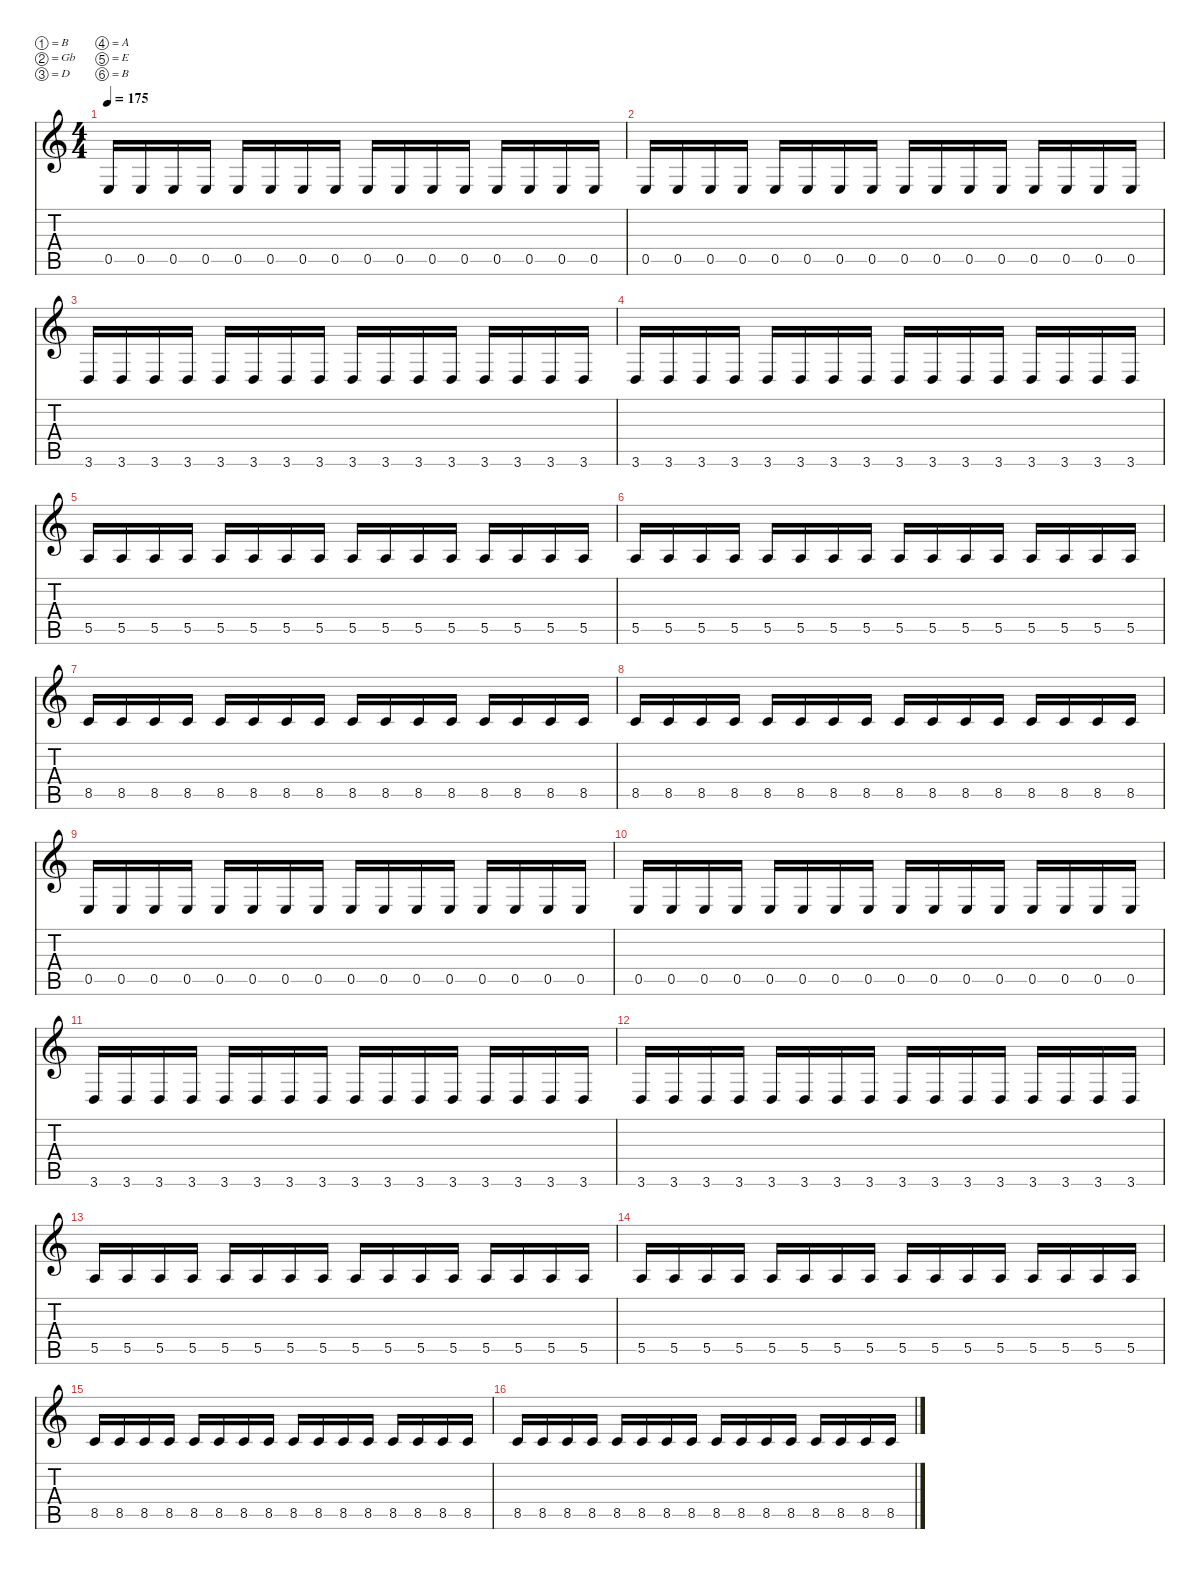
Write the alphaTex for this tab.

\defaultSystemsLayout 4
\hideDynamics
\bracketExtendMode nobrackets
\singleTrackTrackNamePolicy hidden
\multiTrackTrackNamePolicy hidden
\firstSystemTrackNameMode fullname
\firstSystemTrackNameOrientation horizontal
\otherSystemsTrackNameOrientation horizontal
\track ("Johan Söderberg" "dist.guit.") {defaultSystemsLayout 4 instrument distortionguitar}
\staff {score tabs}
\tuning (B3 Gb3 D3 A2 E2 B1)
\ts (4 4)
\tempo 175
\clef g2
\ks c
0.5.16{dy f beam Up} 0.5.16{beam Up} 0.5.16{beam Up} 0.5.16{beam Up} 0.5.16{beam Up} 0.5.16{beam Up} 0.5.16{beam Up} 0.5.16{beam Up} 0.5.16{beam Up} 0.5.16{beam Up} 0.5.16{beam Up} 0.5.16{beam Up} 0.5.16{beam Up} 0.5.16{beam Up} 0.5.16{beam Up} 0.5.16{beam Up} |
0.5.16{beam Up} 0.5.16{beam Up} 0.5.16{beam Up} 0.5.16{beam Up} 0.5.16{beam Up} 0.5.16{beam Up} 0.5.16{beam Up} 0.5.16{beam Up} 0.5.16{beam Up} 0.5.16{beam Up} 0.5.16{beam Up} 0.5.16{beam Up} 0.5.16{beam Up} 0.5.16{beam Up} 0.5.16{beam Up} 0.5.16{beam Up} |
3.6.16{beam Up} 3.6.16{beam Up} 3.6.16{beam Up} 3.6.16{beam Up} 3.6.16{beam Up} 3.6.16{beam Up} 3.6.16{beam Up} 3.6.16{beam Up} 3.6.16{beam Up} 3.6.16{beam Up} 3.6.16{beam Up} 3.6.16{beam Up} 3.6.16{beam Up} 3.6.16{beam Up} 3.6.16{beam Up} 3.6.16{beam Up} |
3.6.16{beam Up} 3.6.16{beam Up} 3.6.16{beam Up} 3.6.16{beam Up} 3.6.16{beam Up} 3.6.16{beam Up} 3.6.16{beam Up} 3.6.16{beam Up} 3.6.16{beam Up} 3.6.16{beam Up} 3.6.16{beam Up} 3.6.16{beam Up} 3.6.16{beam Up} 3.6.16{beam Up} 3.6.16{beam Up} 3.6.16{beam Up} |
5.5.16{beam Up} 5.5.16{beam Up} 5.5.16{beam Up} 5.5.16{beam Up} 5.5.16{beam Up} 5.5.16{beam Up} 5.5.16{beam Up} 5.5.16{beam Up} 5.5.16{beam Up} 5.5.16{beam Up} 5.5.16{beam Up} 5.5.16{beam Up} 5.5.16{beam Up} 5.5.16{beam Up} 5.5.16{beam Up} 5.5.16{beam Up} |
5.5.16{beam Up} 5.5.16{beam Up} 5.5.16{beam Up} 5.5.16{beam Up} 5.5.16{beam Up} 5.5.16{beam Up} 5.5.16{beam Up} 5.5.16{beam Up} 5.5.16{beam Up} 5.5.16{beam Up} 5.5.16{beam Up} 5.5.16{beam Up} 5.5.16{beam Up} 5.5.16{beam Up} 5.5.16{beam Up} 5.5.16{beam Up} |
8.5.16{beam Up} 8.5.16{beam Up} 8.5.16{beam Up} 8.5.16{beam Up} 8.5.16{beam Up} 8.5.16{beam Up} 8.5.16{beam Up} 8.5.16{beam Up} 8.5.16{beam Up} 8.5.16{beam Up} 8.5.16{beam Up} 8.5.16{beam Up} 8.5.16{beam Up} 8.5.16{beam Up} 8.5.16{beam Up} 8.5.16{beam Up} |
8.5.16{beam Up} 8.5.16{beam Up} 8.5.16{beam Up} 8.5.16{beam Up} 8.5.16{beam Up} 8.5.16{beam Up} 8.5.16{beam Up} 8.5.16{beam Up} 8.5.16{beam Up} 8.5.16{beam Up} 8.5.16{beam Up} 8.5.16{beam Up} 8.5.16{beam Up} 8.5.16{beam Up} 8.5.16{beam Up} 8.5.16{beam Up} |
0.5.16{beam Up} 0.5.16{beam Up} 0.5.16{beam Up} 0.5.16{beam Up} 0.5.16{beam Up} 0.5.16{beam Up} 0.5.16{beam Up} 0.5.16{beam Up} 0.5.16{beam Up} 0.5.16{beam Up} 0.5.16{beam Up} 0.5.16{beam Up} 0.5.16{beam Up} 0.5.16{beam Up} 0.5.16{beam Up} 0.5.16{beam Up} |
0.5.16{beam Up} 0.5.16{beam Up} 0.5.16{beam Up} 0.5.16{beam Up} 0.5.16{beam Up} 0.5.16{beam Up} 0.5.16{beam Up} 0.5.16{beam Up} 0.5.16{beam Up} 0.5.16{beam Up} 0.5.16{beam Up} 0.5.16{beam Up} 0.5.16{beam Up} 0.5.16{beam Up} 0.5.16{beam Up} 0.5.16{beam Up} |
3.6.16{beam Up} 3.6.16{beam Up} 3.6.16{beam Up} 3.6.16{beam Up} 3.6.16{beam Up} 3.6.16{beam Up} 3.6.16{beam Up} 3.6.16{beam Up} 3.6.16{beam Up} 3.6.16{beam Up} 3.6.16{beam Up} 3.6.16{beam Up} 3.6.16{beam Up} 3.6.16{beam Up} 3.6.16{beam Up} 3.6.16{beam Up} |
3.6.16{beam Up} 3.6.16{beam Up} 3.6.16{beam Up} 3.6.16{beam Up} 3.6.16{beam Up} 3.6.16{beam Up} 3.6.16{beam Up} 3.6.16{beam Up} 3.6.16{beam Up} 3.6.16{beam Up} 3.6.16{beam Up} 3.6.16{beam Up} 3.6.16{beam Up} 3.6.16{beam Up} 3.6.16{beam Up} 3.6.16{beam Up} |
5.5.16{beam Up} 5.5.16{beam Up} 5.5.16{beam Up} 5.5.16{beam Up} 5.5.16{beam Up} 5.5.16{beam Up} 5.5.16{beam Up} 5.5.16{beam Up} 5.5.16{beam Up} 5.5.16{beam Up} 5.5.16{beam Up} 5.5.16{beam Up} 5.5.16{beam Up} 5.5.16{beam Up} 5.5.16{beam Up} 5.5.16{beam Up} |
5.5.16{beam Up} 5.5.16{beam Up} 5.5.16{beam Up} 5.5.16{beam Up} 5.5.16{beam Up} 5.5.16{beam Up} 5.5.16{beam Up} 5.5.16{beam Up} 5.5.16{beam Up} 5.5.16{beam Up} 5.5.16{beam Up} 5.5.16{beam Up} 5.5.16{beam Up} 5.5.16{beam Up} 5.5.16{beam Up} 5.5.16{beam Up} |
8.5.16{beam Up} 8.5.16{beam Up} 8.5.16{beam Up} 8.5.16{beam Up} 8.5.16{beam Up} 8.5.16{beam Up} 8.5.16{beam Up} 8.5.16{beam Up} 8.5.16{beam Up} 8.5.16{beam Up} 8.5.16{beam Up} 8.5.16{beam Up} 8.5.16{beam Up} 8.5.16{beam Up} 8.5.16{beam Up} 8.5.16{beam Up} |
8.5.16{beam Up} 8.5.16{beam Up} 8.5.16{beam Up} 8.5.16{beam Up} 8.5.16{beam Up} 8.5.16{beam Up} 8.5.16{beam Up} 8.5.16{beam Up} 8.5.16{beam Up} 8.5.16{beam Up} 8.5.16{beam Up} 8.5.16{beam Up} 8.5.16{beam Up} 8.5.16{beam Up} 8.5.16{beam Up} 8.5.16{beam Up}
